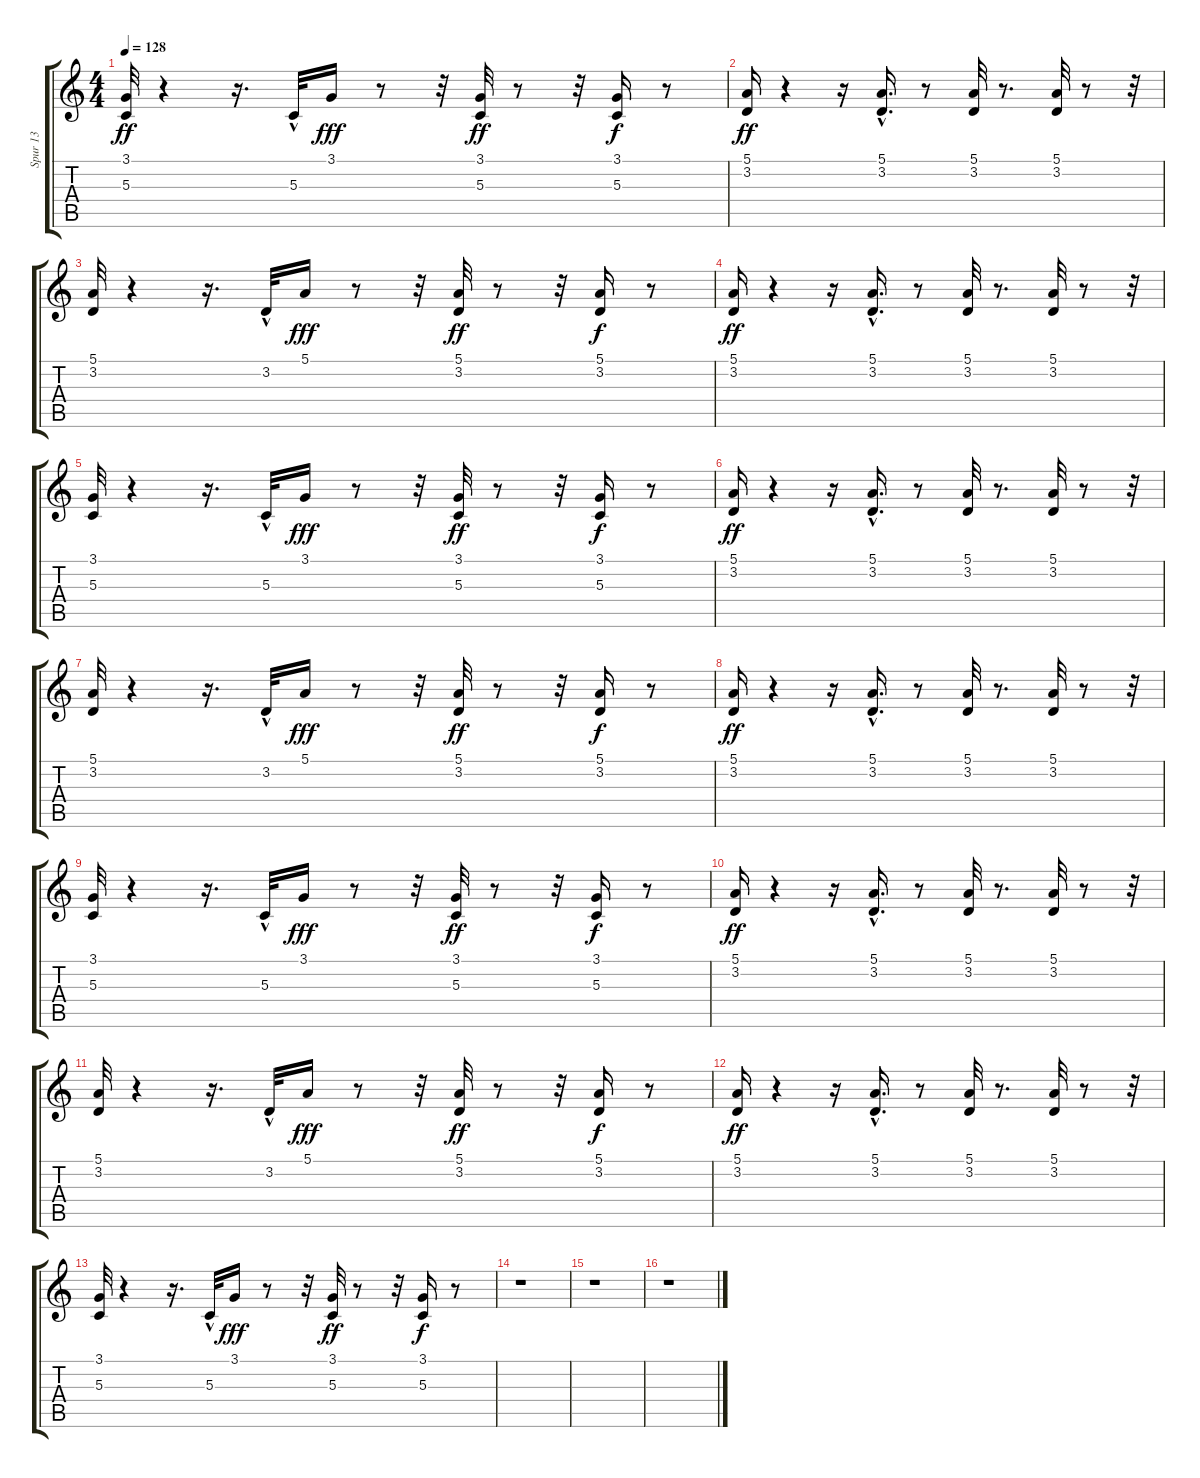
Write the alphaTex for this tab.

\track ("Spur 13" "Spur 13") {instrument synthbrass1}
\staff {score tabs}
\tuning (E4 B3 G3 D3 A2 E2) {hide}
\ts (4 4)
\tempo 128
\clef g2
\ks c
(3.1 5.3).32{dy ff} r.4 r.16{d} 5.3{hac}.32 3.1.16{dy fff} r.8 r.32 (3.1 5.3).32{dy ff} r.8 r.32 (3.1 5.3).16{dy f} r.8 |
(5.1 3.2).16{dy ff} r.4 r.16 (5.1{hac} 3.2{hac}).16{d} r.8 (5.1 3.2).32 r.8{d} (5.1 3.2).32 r.8 r.32 |
(5.1 3.2).32 r.4 r.16{d} 3.2{hac}.32 5.1.16{dy fff} r.8 r.32 (5.1 3.2).32{dy ff} r.8 r.32 (5.1 3.2).16{dy f} r.8 |
(5.1 3.2).16{dy ff} r.4 r.16 (5.1{hac} 3.2{hac}).16{d} r.8 (5.1 3.2).32 r.8{d} (5.1 3.2).32 r.8 r.32 |
(3.1 5.3).32 r.4 r.16{d} 5.3{hac}.32 3.1.16{dy fff} r.8 r.32 (3.1 5.3).32{dy ff} r.8 r.32 (3.1 5.3).16{dy f} r.8 |
(5.1 3.2).16{dy ff} r.4 r.16 (5.1{hac} 3.2{hac}).16{d} r.8 (5.1 3.2).32 r.8{d} (5.1 3.2).32 r.8 r.32 |
(5.1 3.2).32 r.4 r.16{d} 3.2{hac}.32 5.1.16{dy fff} r.8 r.32 (5.1 3.2).32{dy ff} r.8 r.32 (5.1 3.2).16{dy f} r.8 |
(5.1 3.2).16{dy ff} r.4 r.16 (5.1{hac} 3.2{hac}).16{d} r.8 (5.1 3.2).32 r.8{d} (5.1 3.2).32 r.8 r.32 |
(3.1 5.3).32 r.4 r.16{d} 5.3{hac}.32 3.1.16{dy fff} r.8 r.32 (3.1 5.3).32{dy ff} r.8 r.32 (3.1 5.3).16{dy f} r.8 |
(5.1 3.2).16{dy ff} r.4 r.16 (5.1{hac} 3.2{hac}).16{d} r.8 (5.1 3.2).32 r.8{d} (5.1 3.2).32 r.8 r.32 |
(5.1 3.2).32 r.4 r.16{d} 3.2{hac}.32 5.1.16{dy fff} r.8 r.32 (5.1 3.2).32{dy ff} r.8 r.32 (5.1 3.2).16{dy f} r.8 |
(5.1 3.2).16{dy ff} r.4 r.16 (5.1{hac} 3.2{hac}).16{d} r.8 (5.1 3.2).32 r.8{d} (5.1 3.2).32 r.8 r.32 |
(3.1 5.3).32 r.4 r.16{d} 5.3{hac}.32 3.1.16{dy fff} r.8 r.32 (3.1 5.3).32{dy ff} r.8 r.32 (3.1 5.3).16{dy f} r.8 |
r.1 |
r.1 |
r.1
